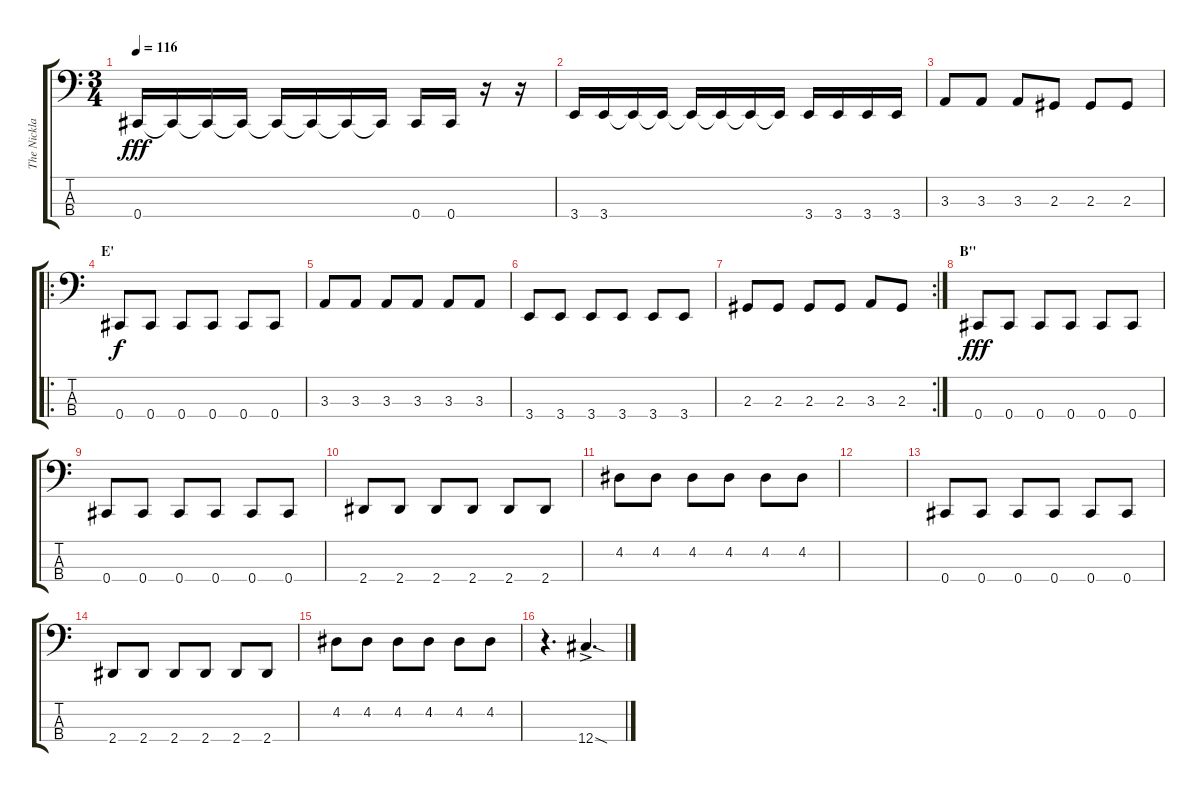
\track ("The Nicklasson" "The Nickla") {instrument electricbassfinger}
\staff {score tabs}
\tuning (E2 B1 Gb1 Db1) {hide}
\ts (3 4)
\tempo 116
\clef f4
\ks c
0.4.16{dy fff} 0.4{t}.16 0.4{t}.16 0.4{t}.16 0.4{t}.16 0.4{t}.16 0.4{t}.16 0.4{t}.16 0.4.16 0.4.16 r.16 r.16 |
3.4.16 3.4.16 3.4{t}.16 3.4{t}.16 3.4{t}.16 3.4{t}.16 3.4{t}.16 3.4{t}.16 3.4.16 3.4.16 3.4.16 3.4.16 |
3.3.8 3.3.8 3.3.8 2.3.8 2.3.8 2.3.8 |
\ro
\section ("" "E'")
0.4.8{dy f} 0.4.8 0.4.8 0.4.8 0.4.8 0.4.8 |
3.3.8 3.3.8 3.3.8 3.3.8 3.3.8 3.3.8 |
3.4.8 3.4.8 3.4.8 3.4.8 3.4.8 3.4.8 |
\rc 2
2.3.8 2.3.8 2.3.8 2.3.8 3.3.8 2.3.8 |
\section ("" "B''")
0.4.8{dy fff} 0.4.8 0.4.8 0.4.8 0.4.8 0.4.8 |
0.4.8 0.4.8 0.4.8 0.4.8 0.4.8 0.4.8 |
2.4.8 2.4.8 2.4.8 2.4.8 2.4.8 2.4.8 |
4.2.8 4.2.8 4.2.8 4.2.8 4.2.8 4.2.8 |
|
0.4.8 0.4.8 0.4.8 0.4.8 0.4.8 0.4.8 |
2.4.8 2.4.8 2.4.8 2.4.8 2.4.8 2.4.8 |
4.2.8 4.2.8 4.2.8 4.2.8 4.2.8 4.2.8 |
r.4{d} 12.4{sod ac}.4{d}
